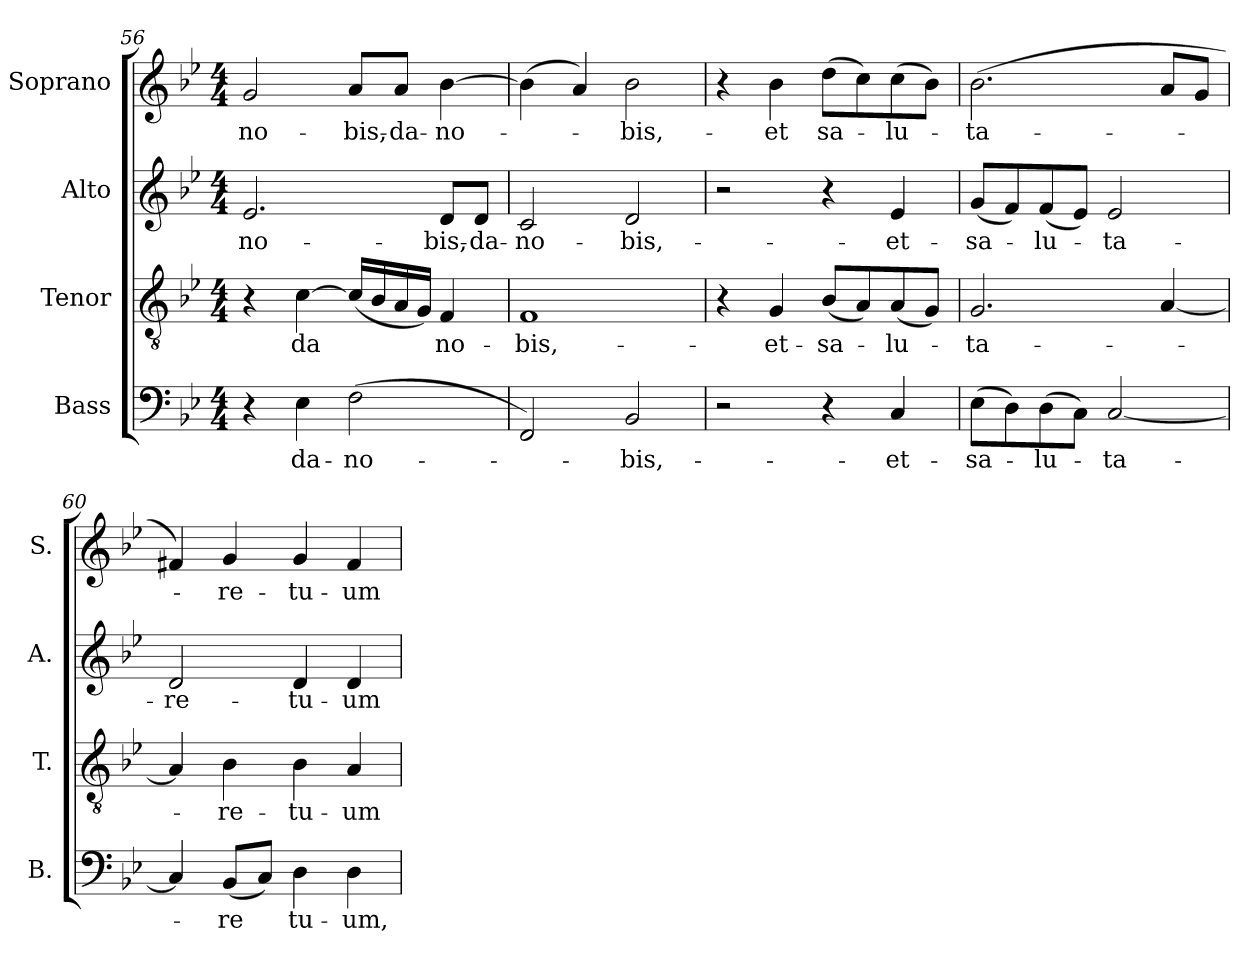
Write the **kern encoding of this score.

**kern	**text	**kern	**text	**kern	**text	**kern	**text
*part4	*part4	*part3	*part3	*part2	*part2	*part1	*part1
*staff4	*staff4	*staff3	*staff3	*staff2	*staff2	*staff1	*staff1
*I"Bass	*	*I"Tenor	*	*I"Alto	*	*I"Soprano	*
*I'B.	*	*I'T.	*	*I'A.	*	*I'S.	*
!!LO:LB:g=z
*clefF4	*	*clefGv2	*	*clefG2	*	*clefG2	*
*	*	*ITrd7c12	*	*	*	*	*
*k[b-e-]	*	*k[b-e-]	*	*k[b-e-]	*	*k[b-e-]	*
*B-:	*	*B-:	*	*B-:	*	*B-:	*
*M4/4	*	*M4/4	*	*M4/4	*	*M4/4	*
=56	=56	=56	=56	=56	=56	=56	=56
!	!	!	!	!	!LO:LY:b:color=#000000	!	!
!	!	!	!	!	!	!	!LO:LY:b:color=#000000
4r	.	4r	.	2.e-i/	-no-	2gi/	-no-
!	!LO:LY:b:color=#000000	!	!	!	!	!	!
!	!	!	!LO:LY:b:color=#000000	!	!	!	!
4E-i\	-da-	[4Ci\	-da	.	.	.	.
!	!LO:LY:b:color=#000000	!	!	!	!	!	!
!	!	!	!	!	!	!	!LO:LY:b:color=#000000
(2Fi\	-no-	(16Ci/LL]	.	.	.	8ai/L	-bis,-
.	.	16BB-i/	.	.	.	.	.
!	!	!	!	!	!	!	!LO:LY:b:color=#000000
.	.	16AAi/	.	.	.	8ai/J	-da-
.	.	16GGi/JJ)	.	.	.	.	.
!	!	!	!LO:LY:b:color=#000000	!	!	!	!
!	!	!	!	!	!LO:LY:b:color=#000000	!	!
!	!	!	!	!	!	!	!LO:LY:b:color=#000000
.	.	4FFi/	no-	8di/L	-bis,-	[4b-i\	-no-
!	!	!	!	!	!LO:LY:b:color=#000000	!	!
.	.	.	.	8di/J	-da-	.	.
=57	=57	=57	=57	=57	=57	=57	=57
!	!	!	!LO:LY:b:color=#000000	!	!	!	!
!	!	!	!	!	!LO:LY:b:color=#000000	!	!
2FFi/)	.	1FFi	-bis,-	2ci/	-no-	(4b-i\]	.
.	.	.	.	.	.	4ai/)	.
!	!LO:LY:b:color=#000000	!	!	!	!	!	!
!	!	!	!	!	!LO:LY:b:color=#000000	!	!
!	!	!	!	!	!	!	!LO:LY:b:color=#000000
2BB-i/	-bis,-	.	.	2di/	-bis,-	2b-i\	-bis,-
=58	=58	=58	=58	=58	=58	=58	=58
2r	.	4r	.	2r	.	4r	.
!	!	!	!LO:LY:b:color=#000000	!	!	!	!
!	!	!	!	!	!	!	!LO:LY:b:color=#000000
.	.	4GGi/	-et-	.	.	4b-i\	-et
!	!	!	!LO:LY:b:color=#000000	!	!	!	!
!	!	!	!	!	!	!	!LO:LY:b:color=#000000
4r	.	(8BB-i/L	-sa-	4r	.	(8ddi\L	sa-
.	.	8AAi/)	.	.	.	8cci\)	.
!	!LO:LY:b:color=#000000	!	!	!	!	!	!
!	!	!	!LO:LY:b:color=#000000	!	!	!	!
!	!	!	!	!	!LO:LY:b:color=#000000	!	!
!	!	!	!	!	!	!	!LO:LY:b:color=#000000
4Ci/	-et-	(8AAi/	-lu-	4e-i/	-et-	(8cci\	-lu-
.	.	8GGi/J)	.	.	.	8b-i\J)	.
=59	=59	=59	=59	=59	=59	=59	=59
!	!LO:LY:b:color=#000000	!	!	!	!	!	!
!	!	!	!LO:LY:b:color=#000000	!	!	!	!
!	!	!	!	!	!LO:LY:b:color=#000000	!	!
!	!	!	!	!	!	!	!LO:LY:b:color=#000000
(8E-i\L	-sa-	2.GGi/	-ta-	(8gi/L	-sa-	(2.b-i\	-ta-
8Di\)	.	.	.	8fi/)	.	.	.
!	!LO:LY:b:color=#000000	!	!	!	!	!	!
!	!	!	!	!	!LO:LY:b:color=#000000	!	!
(8Di\	-lu-	.	.	(8fi/	-lu-	.	.
8Ci\J)	.	.	.	8e-i/J)	.	.	.
!	!LO:LY:b:color=#000000	!	!	!	!	!	!
!	!	!	!	!	!LO:LY:b:color=#000000	!	!
[2Ci/	-ta-	.	.	2e-i/	-ta-	.	.
.	.	[4AAi/	.	.	.	8ai/L	.
.	.	.	.	.	.	8gi/J	.
=60	=60	=60	=60	=60	=60	=60	=60
!	!	!	!	!	!LO:LY:b:color=#000000	!	!
4Ci/]	.	4AAi/]	.	2di/	-re-	4f#Xi/)	.
!	!LO:LY:b:color=#000000	!	!	!	!	!	!
!	!	!	!LO:LY:b:color=#000000	!	!	!	!
!	!	!	!	!	!	!	!LO:LY:b:color=#000000
(8BB-i/L	-re	4BB-i\	-re-	.	.	4gi/	-re-
8Ci/J)	.	.	.	.	.	.	.
!	!LO:LY:b:color=#000000	!	!	!	!	!	!
!	!	!	!LO:LY:b:color=#000000	!	!	!	!
!	!	!	!	!	!LO:LY:b:color=#000000	!	!
!	!	!	!	!	!	!	!LO:LY:b:color=#000000
4Di\	tu-	4BB-i\	-tu-	4di/	-tu-	4gi/	-tu-
!	!LO:LY:b:color=#000000	!	!	!	!	!	!
!	!	!	!LO:LY:b:color=#000000	!	!	!	!
!	!	!	!	!	!LO:LY:b:color=#000000	!	!
!	!	!	!	!	!	!	!LO:LY:b:color=#000000
4Di\	-um,-	4AAi/	-um-	4di/	-um-	4f#i/	-um-
=	=	=	=	=	=	=	=
*-	*-	*-	*-	*-	*-	*-	*-
